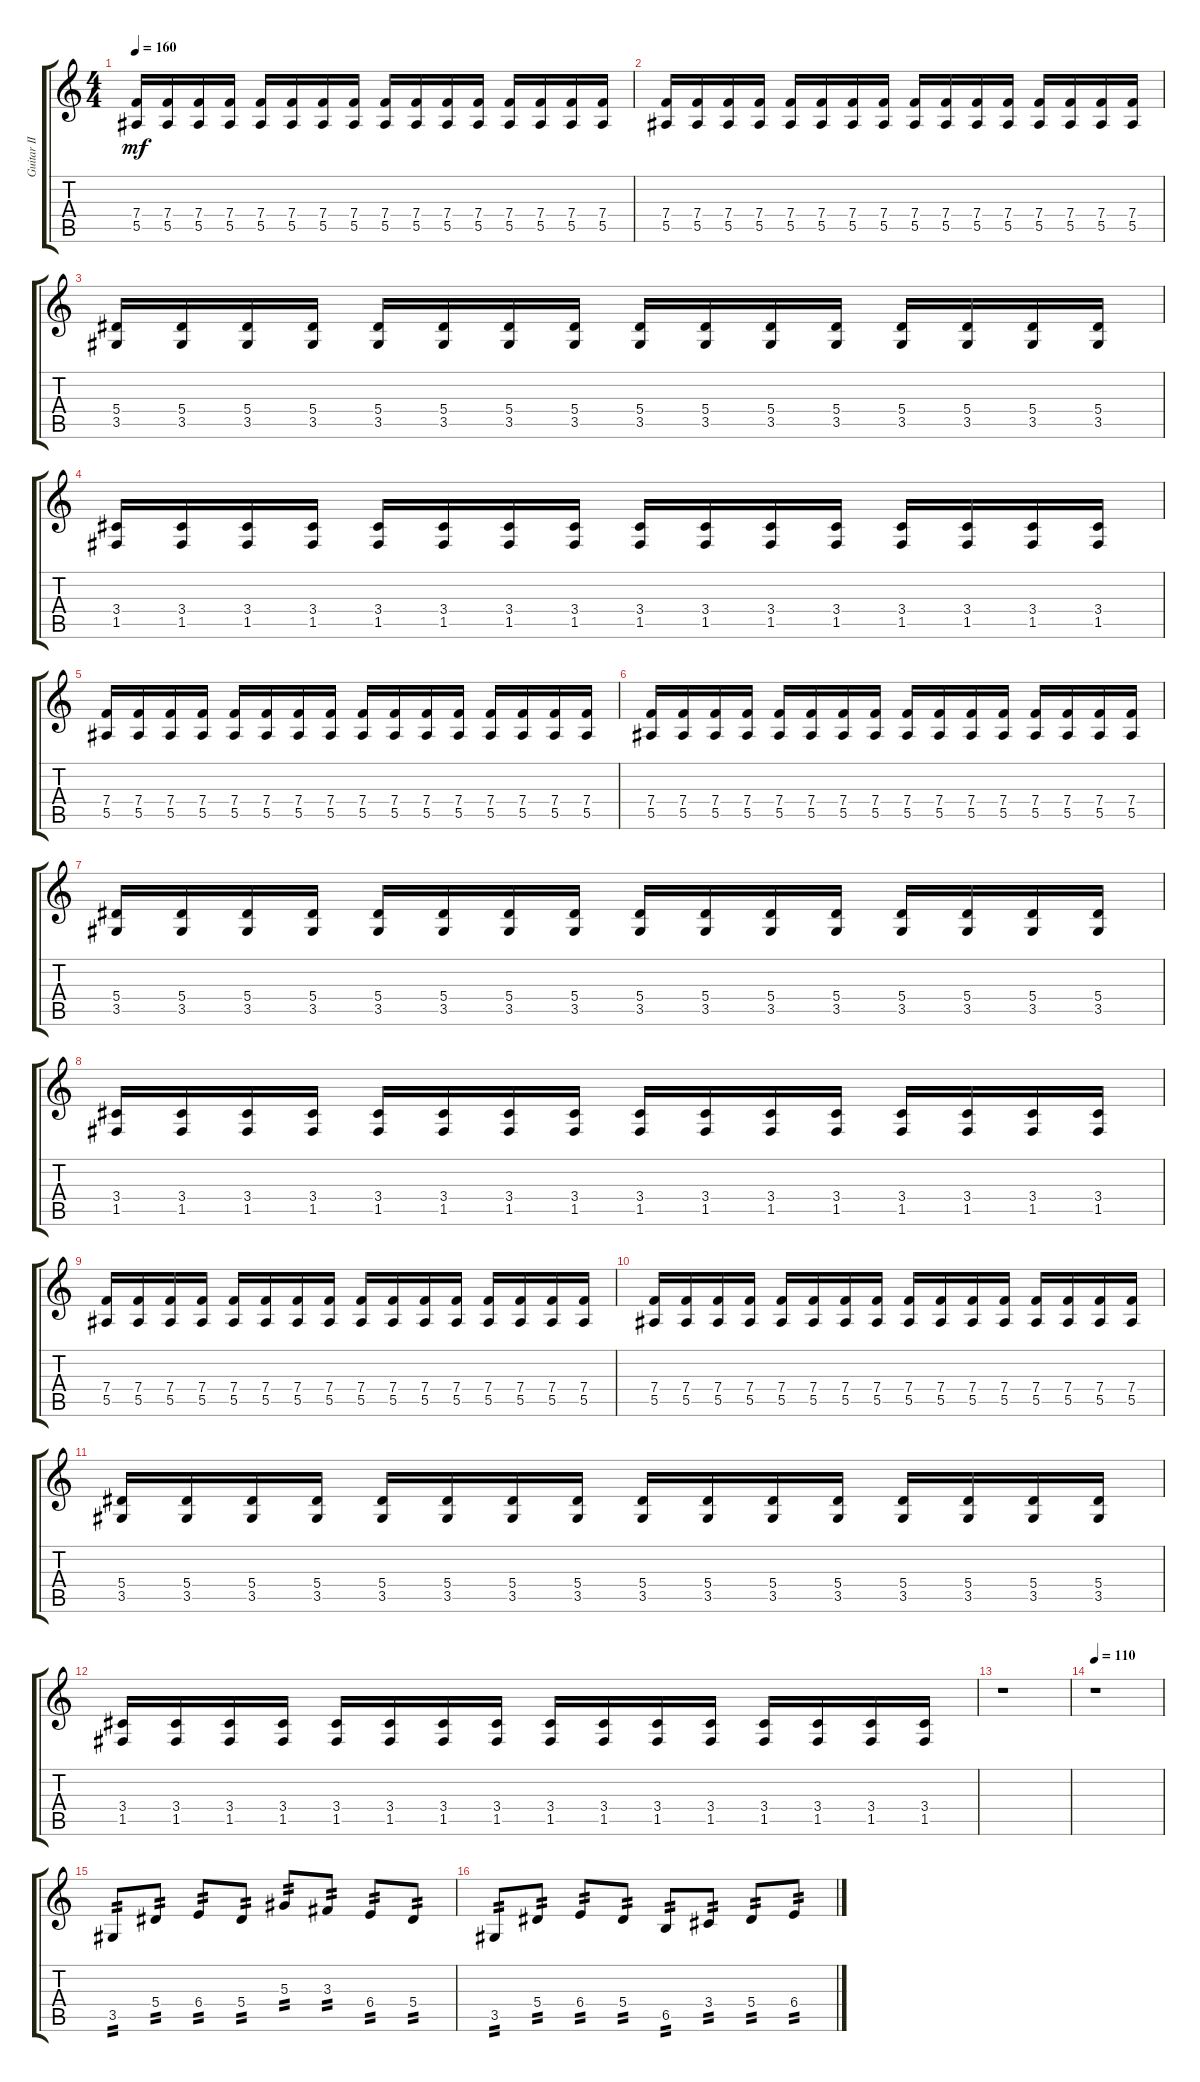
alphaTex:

\track ("Guitar II" "Guitar II") {instrument distortionguitar}
\staff {score tabs}
\tuning (C4 G3 Eb3 Bb2 F2 C2) {hide}
\ts (4 4)
\tempo 160
\clef g2
\ks c
(7.4 5.5).16{dy mf} (7.4 5.5).16 (7.4 5.5).16 (7.4 5.5).16 (7.4 5.5).16 (7.4 5.5).16 (7.4 5.5).16 (7.4 5.5).16 (7.4 5.5).16 (7.4 5.5).16 (7.4 5.5).16 (7.4 5.5).16 (7.4 5.5).16 (7.4 5.5).16 (7.4 5.5).16 (7.4 5.5).16 |
(7.4 5.5).16 (7.4 5.5).16 (7.4 5.5).16 (7.4 5.5).16 (7.4 5.5).16 (7.4 5.5).16 (7.4 5.5).16 (7.4 5.5).16 (7.4 5.5).16 (7.4 5.5).16 (7.4 5.5).16 (7.4 5.5).16 (7.4 5.5).16 (7.4 5.5).16 (7.4 5.5).16 (7.4 5.5).16 |
(5.4 3.5).16 (5.4 3.5).16 (5.4 3.5).16 (5.4 3.5).16 (5.4 3.5).16 (5.4 3.5).16 (5.4 3.5).16 (5.4 3.5).16 (5.4 3.5).16 (5.4 3.5).16 (5.4 3.5).16 (5.4 3.5).16 (5.4 3.5).16 (5.4 3.5).16 (5.4 3.5).16 (5.4 3.5).16 |
(3.4 1.5).16 (3.4 1.5).16 (3.4 1.5).16 (3.4 1.5).16 (3.4 1.5).16 (3.4 1.5).16 (3.4 1.5).16 (3.4 1.5).16 (3.4 1.5).16 (3.4 1.5).16 (3.4 1.5).16 (3.4 1.5).16 (3.4 1.5).16 (3.4 1.5).16 (3.4 1.5).16 (3.4 1.5).16 |
(7.4 5.5).16 (7.4 5.5).16 (7.4 5.5).16 (7.4 5.5).16 (7.4 5.5).16 (7.4 5.5).16 (7.4 5.5).16 (7.4 5.5).16 (7.4 5.5).16 (7.4 5.5).16 (7.4 5.5).16 (7.4 5.5).16 (7.4 5.5).16 (7.4 5.5).16 (7.4 5.5).16 (7.4 5.5).16 |
(7.4 5.5).16 (7.4 5.5).16 (7.4 5.5).16 (7.4 5.5).16 (7.4 5.5).16 (7.4 5.5).16 (7.4 5.5).16 (7.4 5.5).16 (7.4 5.5).16 (7.4 5.5).16 (7.4 5.5).16 (7.4 5.5).16 (7.4 5.5).16 (7.4 5.5).16 (7.4 5.5).16 (7.4 5.5).16 |
(5.4 3.5).16 (5.4 3.5).16 (5.4 3.5).16 (5.4 3.5).16 (5.4 3.5).16 (5.4 3.5).16 (5.4 3.5).16 (5.4 3.5).16 (5.4 3.5).16 (5.4 3.5).16 (5.4 3.5).16 (5.4 3.5).16 (5.4 3.5).16 (5.4 3.5).16 (5.4 3.5).16 (5.4 3.5).16 |
(3.4 1.5).16 (3.4 1.5).16 (3.4 1.5).16 (3.4 1.5).16 (3.4 1.5).16 (3.4 1.5).16 (3.4 1.5).16 (3.4 1.5).16 (3.4 1.5).16 (3.4 1.5).16 (3.4 1.5).16 (3.4 1.5).16 (3.4 1.5).16 (3.4 1.5).16 (3.4 1.5).16 (3.4 1.5).16 |
(7.4 5.5).16 (7.4 5.5).16 (7.4 5.5).16 (7.4 5.5).16 (7.4 5.5).16 (7.4 5.5).16 (7.4 5.5).16 (7.4 5.5).16 (7.4 5.5).16 (7.4 5.5).16 (7.4 5.5).16 (7.4 5.5).16 (7.4 5.5).16 (7.4 5.5).16 (7.4 5.5).16 (7.4 5.5).16 |
(7.4 5.5).16 (7.4 5.5).16 (7.4 5.5).16 (7.4 5.5).16 (7.4 5.5).16 (7.4 5.5).16 (7.4 5.5).16 (7.4 5.5).16 (7.4 5.5).16 (7.4 5.5).16 (7.4 5.5).16 (7.4 5.5).16 (7.4 5.5).16 (7.4 5.5).16 (7.4 5.5).16 (7.4 5.5).16 |
(5.4 3.5).16 (5.4 3.5).16 (5.4 3.5).16 (5.4 3.5).16 (5.4 3.5).16 (5.4 3.5).16 (5.4 3.5).16 (5.4 3.5).16 (5.4 3.5).16 (5.4 3.5).16 (5.4 3.5).16 (5.4 3.5).16 (5.4 3.5).16 (5.4 3.5).16 (5.4 3.5).16 (5.4 3.5).16 |
(3.4 1.5).16 (3.4 1.5).16 (3.4 1.5).16 (3.4 1.5).16 (3.4 1.5).16 (3.4 1.5).16 (3.4 1.5).16 (3.4 1.5).16 (3.4 1.5).16 (3.4 1.5).16 (3.4 1.5).16 (3.4 1.5).16 (3.4 1.5).16 (3.4 1.5).16 (3.4 1.5).16 (3.4 1.5).16 |
r.1 |
\tempo 110
r.1 |
3.5.8{tp 2} 5.4.8{tp 2} 6.4.8{tp 2} 5.4.8{tp 2} 5.3.8{tp 2} 3.3.8{tp 2} 6.4.8{tp 2} 5.4.8{tp 2} |
3.5.8{tp 2} 5.4.8{tp 2} 6.4.8{tp 2} 5.4.8{tp 2} 6.5.8{tp 2} 3.4.8{tp 2} 5.4.8{tp 2} 6.4.8{tp 2}
